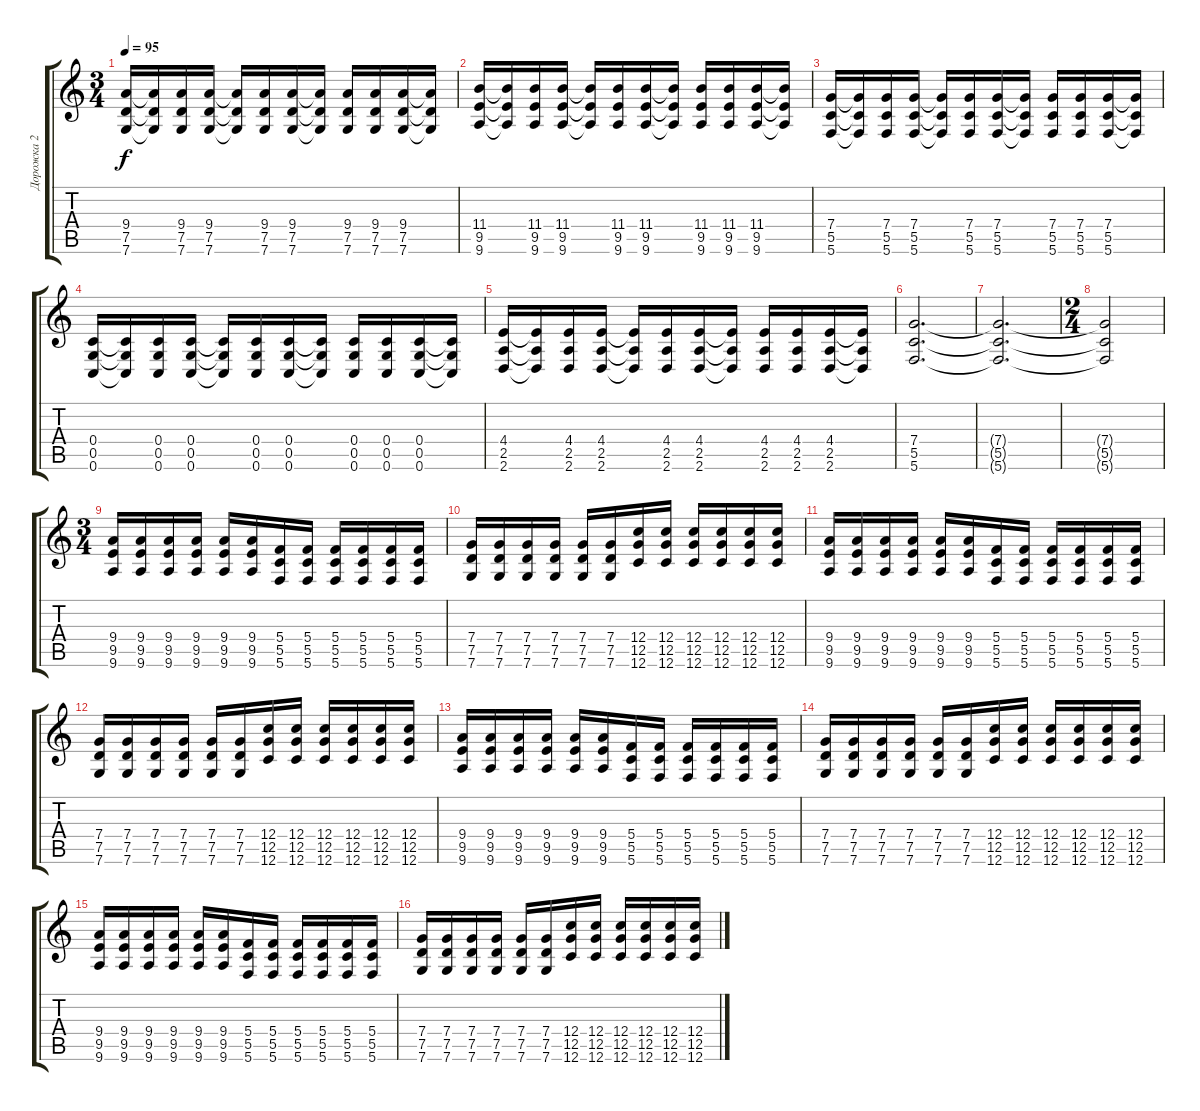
\track ("Дорожка 2" "Дорожка 2") {instrument acousticguitarsteel}
\staff {score tabs}
\tuning (D4 A3 F3 C3 G2 C2) {hide}
\ts (3 4)
\tempo 95
\clef g2
\ks c
(9.4 7.5 7.6).16{dy f} (9.4{t} 7.5{t} 7.6{t}).16 (9.4 7.5 7.6).16 (9.4 7.5 7.6).16 (9.4{t} 7.5{t} 7.6{t}).16 (9.4 7.5 7.6).16 (9.4 7.5 7.6).16 (9.4{t} 7.5{t} 7.6{t}).16 (9.4 7.5 7.6).16 (9.4 7.5 7.6).16 (9.4 7.5 7.6).16 (9.4{t} 7.5{t} 7.6{t}).16 |
(11.4 9.5 9.6).16 (11.4{t} 9.5{t} 9.6{t}).16 (11.4 9.5 9.6).16 (11.4 9.5 9.6).16 (11.4{t} 9.5{t} 9.6{t}).16 (11.4 9.5 9.6).16 (11.4 9.5 9.6).16 (11.4{t} 9.5{t} 9.6{t}).16 (11.4 9.5 9.6).16 (11.4 9.5 9.6).16 (11.4 9.5 9.6).16 (11.4{t} 9.5{t} 9.6{t}).16 |
(7.4 5.5 5.6).16 (7.4{t} 5.5{t} 5.6{t}).16 (7.4 5.5 5.6).16 (7.4 5.5 5.6).16 (7.4{t} 5.5{t} 5.6{t}).16 (7.4 5.5 5.6).16 (7.4 5.5 5.6).16 (7.4{t} 5.5{t} 5.6{t}).16 (7.4 5.5 5.6).16 (7.4 5.5 5.6).16 (7.4 5.5 5.6).16 (7.4{t} 5.5{t} 5.6{t}).16 |
(0.4 0.5 0.6).16 (0.4{t} 0.5{t} 0.6{t}).16 (0.4 0.5 0.6).16 (0.4 0.5 0.6).16 (0.4{t} 0.5{t} 0.6{t}).16 (0.4 0.5 0.6).16 (0.4 0.5 0.6).16 (0.4{t} 0.5{t} 0.6{t}).16 (0.4 0.5 0.6).16 (0.4 0.5 0.6).16 (0.4 0.5 0.6).16 (0.4{t} 0.5{t} 0.6{t}).16 |
(4.4 2.5 2.6).16 (4.4{t} 2.5{t} 2.6{t}).16 (4.4 2.5 2.6).16 (4.4 2.5 2.6).16 (4.4{t} 2.5{t} 2.6{t}).16 (4.4 2.5 2.6).16 (4.4 2.5 2.6).16 (4.4{t} 2.5{t} 2.6{t}).16 (4.4 2.5 2.6).16 (4.4 2.5 2.6).16 (4.4 2.5 2.6).16 (4.4{t} 2.5{t} 2.6{t}).16 |
(7.4 5.5 5.6).2{d} |
(7.4{t} 5.5{t} 5.6{t}).2{d} |
\ts (2 4)
(7.4{t} 5.5{t} 5.6{t}).2 |
\ts (3 4)
(9.4 9.5 9.6).16{instrument acousticguitarsteel} (9.4 9.5 9.6).16 (9.4 9.5 9.6).16 (9.4 9.5 9.6).16 (9.4 9.5 9.6).16 (9.4 9.5 9.6).16 (5.4 5.5 5.6).16 (5.4 5.5 5.6).16 (5.4 5.5 5.6).16 (5.4 5.5 5.6).16 (5.4 5.5 5.6).16 (5.4 5.5 5.6).16 |
(7.4 7.5 7.6).16 (7.4 7.5 7.6).16 (7.4 7.5 7.6).16 (7.4 7.5 7.6).16 (7.4 7.5 7.6).16 (7.4 7.5 7.6).16 (12.4 12.5 12.6).16 (12.4 12.5 12.6).16 (12.4 12.5 12.6).16 (12.4 12.5 12.6).16 (12.4 12.5 12.6).16 (12.4 12.5 12.6).16 |
(9.4 9.5 9.6).16 (9.4 9.5 9.6).16 (9.4 9.5 9.6).16 (9.4 9.5 9.6).16 (9.4 9.5 9.6).16 (9.4 9.5 9.6).16 (5.4 5.5 5.6).16 (5.4 5.5 5.6).16 (5.4 5.5 5.6).16 (5.4 5.5 5.6).16 (5.4 5.5 5.6).16 (5.4 5.5 5.6).16 |
(7.4 7.5 7.6).16 (7.4 7.5 7.6).16 (7.4 7.5 7.6).16 (7.4 7.5 7.6).16 (7.4 7.5 7.6).16 (7.4 7.5 7.6).16 (12.4 12.5 12.6).16 (12.4 12.5 12.6).16 (12.4 12.5 12.6).16 (12.4 12.5 12.6).16 (12.4 12.5 12.6).16 (12.4 12.5 12.6).16 |
(9.4 9.5 9.6).16 (9.4 9.5 9.6).16 (9.4 9.5 9.6).16 (9.4 9.5 9.6).16 (9.4 9.5 9.6).16 (9.4 9.5 9.6).16 (5.4 5.5 5.6).16 (5.4 5.5 5.6).16 (5.4 5.5 5.6).16 (5.4 5.5 5.6).16 (5.4 5.5 5.6).16 (5.4 5.5 5.6).16 |
(7.4 7.5 7.6).16 (7.4 7.5 7.6).16 (7.4 7.5 7.6).16 (7.4 7.5 7.6).16 (7.4 7.5 7.6).16 (7.4 7.5 7.6).16 (12.4 12.5 12.6).16 (12.4 12.5 12.6).16 (12.4 12.5 12.6).16 (12.4 12.5 12.6).16 (12.4 12.5 12.6).16 (12.4 12.5 12.6).16 |
(9.4 9.5 9.6).16 (9.4 9.5 9.6).16 (9.4 9.5 9.6).16 (9.4 9.5 9.6).16 (9.4 9.5 9.6).16 (9.4 9.5 9.6).16 (5.4 5.5 5.6).16 (5.4 5.5 5.6).16 (5.4 5.5 5.6).16 (5.4 5.5 5.6).16 (5.4 5.5 5.6).16 (5.4 5.5 5.6).16 |
(7.4 7.5 7.6).16 (7.4 7.5 7.6).16 (7.4 7.5 7.6).16 (7.4 7.5 7.6).16 (7.4 7.5 7.6).16 (7.4 7.5 7.6).16 (12.4 12.5 12.6).16 (12.4 12.5 12.6).16 (12.4 12.5 12.6).16 (12.4 12.5 12.6).16 (12.4 12.5 12.6).16 (12.4 12.5 12.6).16
